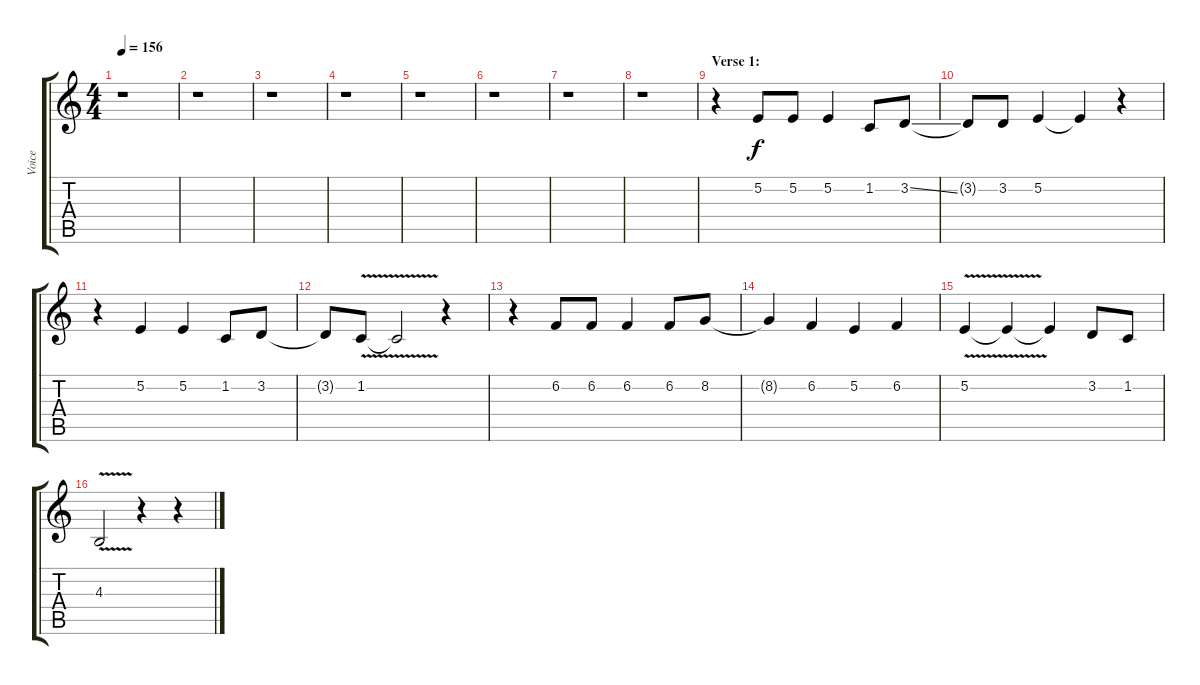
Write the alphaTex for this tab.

\track ("Voice" "Voice") {instrument oboe}
\staff {score tabs}
\tuning (E4 B3 G3 D3 A2 E2) {hide}
\ts (4 4)
\tempo 156
\clef g2
\ks c
r.1{dy f} |
r.1 |
r.1 |
r.1 |
r.1 |
r.1 |
r.1 |
r.1 |
\section ("" "Verse 1:")
r.4 5.2.8 5.2.8 5.2.4 1.2.8 3.2{ss}.8 |
3.2{t}.8 3.2.8 5.2.4 5.2{t}.4 r.4 |
r.4 5.2.4 5.2.4 1.2.8 3.2.8 |
3.2{t}.8 1.2{v}.8 1.2{t}.2 r.4 |
r.4 6.2.8 6.2.8 6.2.4 6.2.8 8.2.8 |
8.2{t}.4 6.2.4 5.2.4 6.2.4 |
5.2{v}.4 5.2{t}.4 5.2{t}.4 3.2.8 1.2.8 |
4.3{v}.2 r.4 r.4
